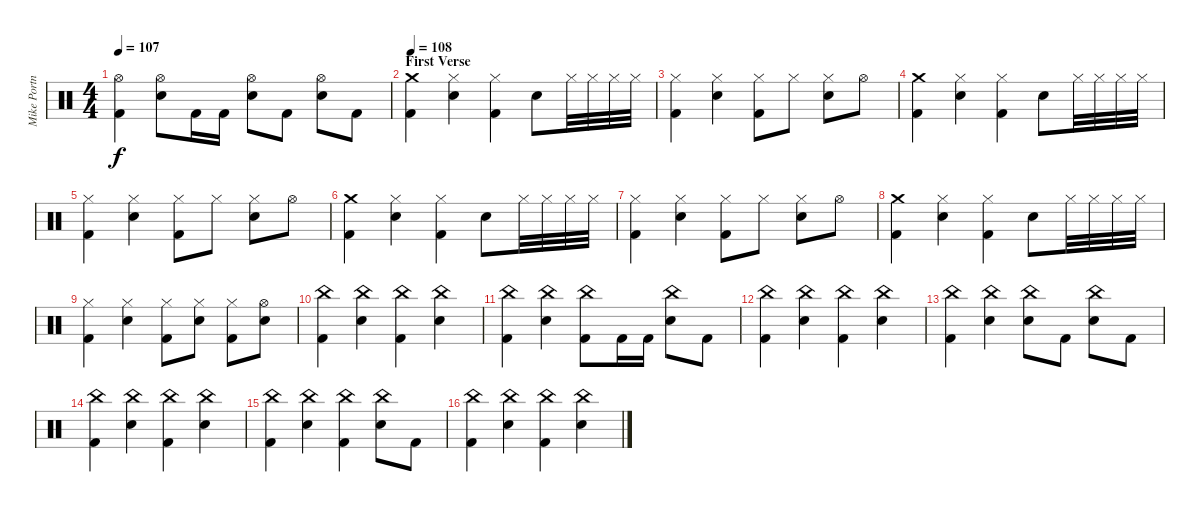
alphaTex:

\track ("Mike Portnoy" "Mike Portn") {instrument percussion}
\staff {score}
\articulation defaults
\ts (4 4)
\tempo 107
\clef neutral
\ks c
("Hi-Hat (open)" "Kick (hit) 2").4{dy f} ("Hi-Hat (open)" "Snare (hit) 2").8 "Kick (hit) 2".16 "Kick (hit) 2".16 ("Hi-Hat (open)" "Snare (hit) 2").8 "Kick (hit) 2".8 ("Hi-Hat (open)" "Snare (hit) 2").8 "Kick (hit) 2".8 |
\section ("" "First Verse")
\tempo 108
("Crash medium (hit)" "Kick (hit) 2").4 ("Hi-Hat (closed)" "Snare (hit) 2").4 ("Hi-Hat (closed)" "Kick (hit) 2").4 "Snare (hit) 2".8 "Hi-Hat (closed)".32 "Hi-Hat (closed)".32 "Hi-Hat (closed)".32 "Hi-Hat (closed)".32 |
("Hi-Hat (closed)" "Kick (hit) 2").4 ("Hi-Hat (closed)" "Snare (hit) 2").4 ("Hi-Hat (closed)" "Kick (hit) 2").8 "Hi-Hat (closed)".8 ("Hi-Hat (closed)" "Snare (hit) 2").8 "Hi-Hat (open)".8 |
("Crash medium (hit)" "Kick (hit) 2").4 ("Hi-Hat (closed)" "Snare (hit) 2").4 ("Hi-Hat (closed)" "Kick (hit) 2").4 "Snare (hit) 2".8 "Hi-Hat (closed)".32 "Hi-Hat (closed)".32 "Hi-Hat (closed)".32 "Hi-Hat (closed)".32 |
("Hi-Hat (closed)" "Kick (hit) 2").4 ("Hi-Hat (closed)" "Snare (hit) 2").4 ("Hi-Hat (closed)" "Kick (hit) 2").8 "Hi-Hat (closed)".8 ("Hi-Hat (closed)" "Snare (hit) 2").8 "Hi-Hat (open)".8 |
("Crash medium (hit)" "Kick (hit) 2").4 ("Hi-Hat (closed)" "Snare (hit) 2").4 ("Hi-Hat (closed)" "Kick (hit) 2").4 "Snare (hit) 2".8 "Hi-Hat (closed)".32 "Hi-Hat (closed)".32 "Hi-Hat (closed)".32 "Hi-Hat (closed)".32 |
("Hi-Hat (closed)" "Kick (hit) 2").4 ("Hi-Hat (closed)" "Snare (hit) 2").4 ("Hi-Hat (closed)" "Kick (hit) 2").8 "Hi-Hat (closed)".8 ("Hi-Hat (closed)" "Snare (hit) 2").8 "Hi-Hat (open)".8 |
("Crash medium (hit)" "Kick (hit) 2").4 ("Hi-Hat (closed)" "Snare (hit) 2").4 ("Hi-Hat (closed)" "Kick (hit) 2").4 "Snare (hit) 2".8 "Hi-Hat (closed)".32 "Hi-Hat (closed)".32 "Hi-Hat (closed)".32 "Hi-Hat (closed)".32 |
("Hi-Hat (closed)" "Kick (hit) 2").4 ("Hi-Hat (closed)" "Snare (hit) 2").4 ("Hi-Hat (closed)" "Kick (hit) 2").8 ("Hi-Hat (closed)" "Snare (hit) 2").8 ("Hi-Hat (closed)" "Kick (hit) 2").8 ("Hi-Hat (open)" "Snare (hit) 2").8 |
("China (hit)" "Kick (hit) 2").4 ("China (hit)" "Snare (hit) 2").4 ("China (hit)" "Kick (hit) 2").4 ("China (hit)" "Snare (hit) 2").4 |
("China (hit)" "Kick (hit) 2").4 ("China (hit)" "Snare (hit) 2").4 ("China (hit)" "Kick (hit) 2").8 "Kick (hit) 2".16 "Kick (hit) 2".16 ("China (hit)" "Snare (hit) 2").8 "Kick (hit) 2".8 |
("China (hit)" "Kick (hit) 2").4 ("China (hit)" "Snare (hit) 2").4 ("China (hit)" "Kick (hit) 2").4 ("China (hit)" "Snare (hit) 2").4 |
("China (hit)" "Kick (hit) 2").4 ("China (hit)" "Snare (hit) 2").4 ("China (hit)" "Snare (hit) 2").8 "Kick (hit) 2".8 ("China (hit)" "Snare (hit) 2").8 "Kick (hit) 2".8 |
("China (hit)" "Kick (hit) 2").4 ("China (hit)" "Snare (hit) 2").4 ("China (hit)" "Kick (hit) 2").4 ("China (hit)" "Snare (hit) 2").4 |
("China (hit)" "Kick (hit) 2").4 ("China (hit)" "Snare (hit) 2").4 ("China (hit)" "Kick (hit) 2").4 ("China (hit)" "Snare (hit) 2").8 "Kick (hit) 2".8 |
("China (hit)" "Kick (hit) 2").4 ("China (hit)" "Snare (hit) 2").4 ("China (hit)" "Kick (hit) 2").4 ("China (hit)" "Snare (hit) 2").4
